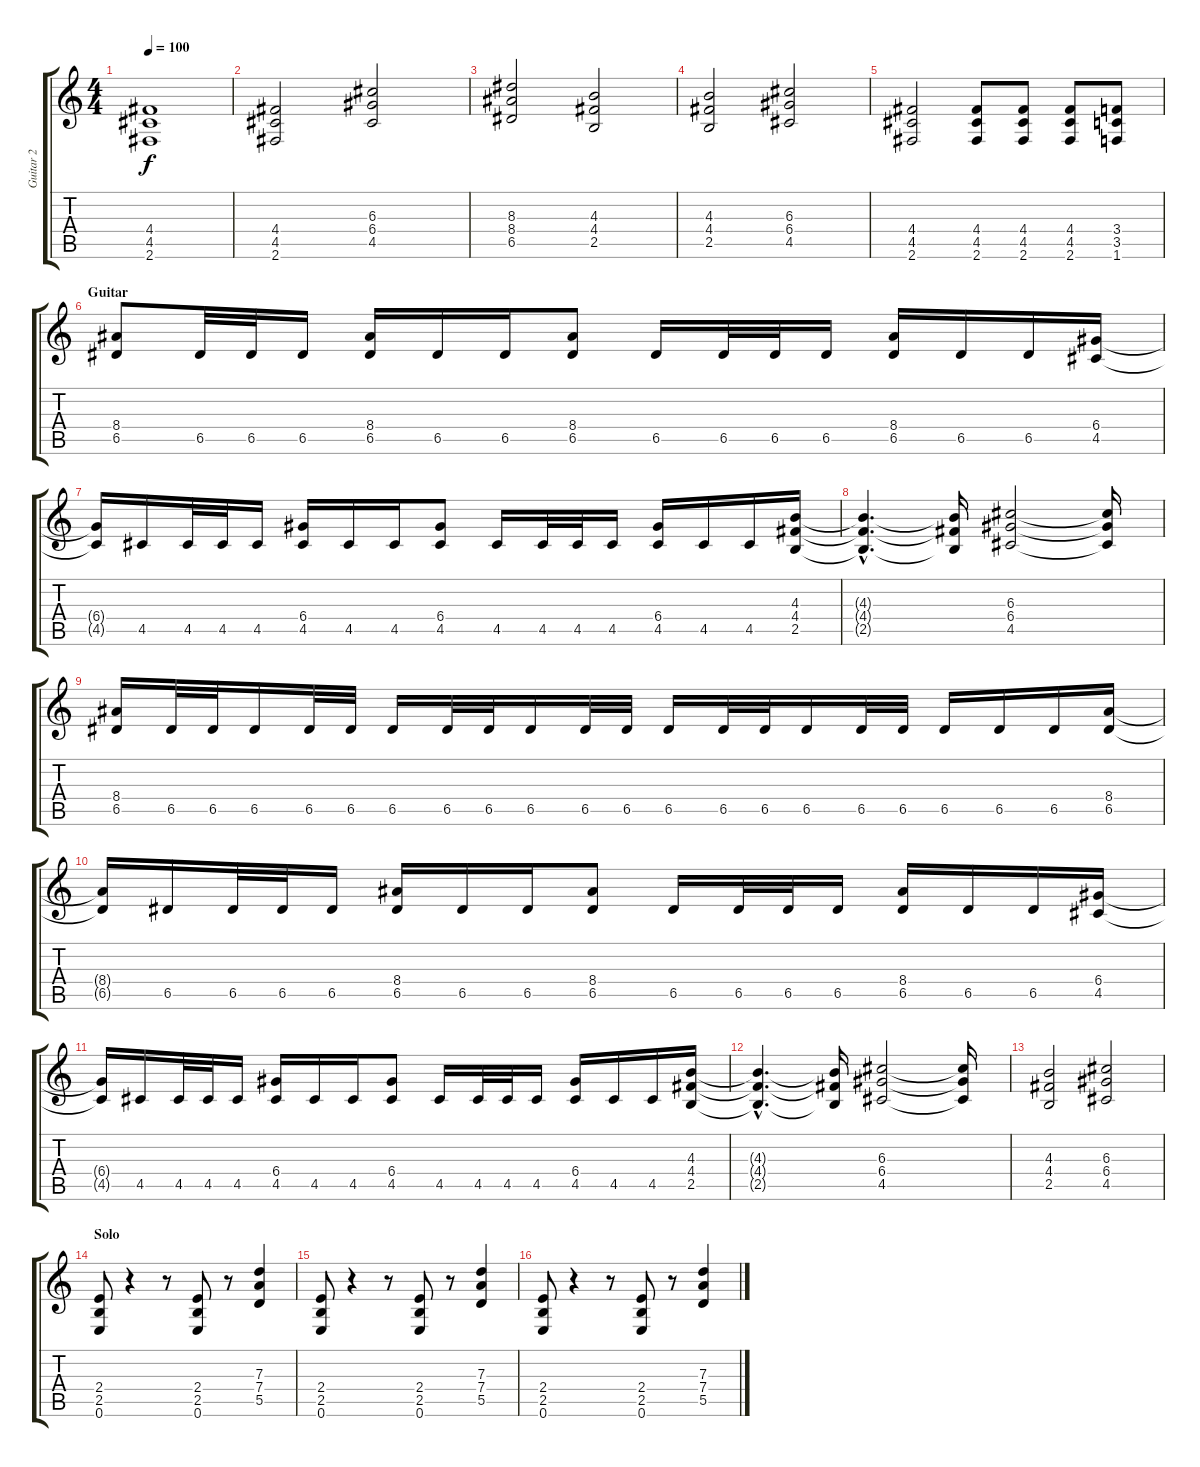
\track ("Guitar 2" "Guitar 2") {instrument distortionguitar}
\staff {score tabs}
\tuning (E4 B3 G3 D3 A2 E2) {hide}
\ts (4 4)
\tempo 100
\clef g2
\ks c
(4.4 4.5 2.6).1{dy f} |
(4.4 4.5 2.6).2 (6.3 6.4 4.5).2 |
(8.3 8.4 6.5).2 (4.3 4.4 2.5).2 |
(4.3 4.4 2.5).2 (6.3 6.4 4.5).2 |
(4.4 4.5 2.6).2 (4.4 4.5 2.6).8 (4.4 4.5 2.6).8 (4.4 4.5 2.6).8 (3.4 3.5 1.6).8 |
\section ("" "Guitar ")
(8.4 6.5).8 6.5.32 6.5.32 6.5.16 (8.4 6.5).16 6.5.16 6.5.16 (8.4 6.5).8 6.5.16 6.5.32 6.5.32 6.5.16 (8.4 6.5).16 6.5.16 6.5.16 (6.4 4.5).16 |
(6.4{t} 4.5{t}).16 4.5.16 4.5.32 4.5.32 4.5.16 (6.4 4.5).16 4.5.16 4.5.16 (6.4 4.5).8 4.5.16 4.5.32 4.5.32 4.5.16 (6.4 4.5).16 4.5.16 4.5.16 (4.3 4.4 2.5).16 |
(4.3{hac t} 4.4{hac t} 2.5{hac t}).4{d} (4.3{t} 4.4{t} 2.5{t}).16 (6.3 6.4 4.5).2 (6.3{t} 6.4{t} 4.5{t}).16 |
(8.4 6.5).16 6.5.32 6.5.32 6.5.16 6.5.32 6.5.32 6.5.16 6.5.32 6.5.32 6.5.16 6.5.32 6.5.32 6.5.16 6.5.32 6.5.32 6.5.16 6.5.32 6.5.32 6.5.16 6.5.16 6.5.16 (8.4 6.5).16 |
(8.4{t} 6.5{t}).16 6.5.16 6.5.32 6.5.32 6.5.16 (8.4 6.5).16 6.5.16 6.5.16 (8.4 6.5).8 6.5.16 6.5.32 6.5.32 6.5.16 (8.4 6.5).16 6.5.16 6.5.16 (6.4 4.5).16 |
(6.4{t} 4.5{t}).16 4.5.16 4.5.32 4.5.32 4.5.16 (6.4 4.5).16 4.5.16 4.5.16 (6.4 4.5).8 4.5.16 4.5.32 4.5.32 4.5.16 (6.4 4.5).16 4.5.16 4.5.16 (4.3 4.4 2.5).16 |
(4.3{hac t} 4.4{hac t} 2.5{hac t}).4{d} (4.3{t} 4.4{t} 2.5{t}).16 (6.3 6.4 4.5).2 (6.3{t} 6.4{t} 4.5{t}).16 |
(4.3 4.4 2.5).2 (6.3 6.4 4.5).2 |
\section ("" "Solo")
(2.4 2.5 0.6).8 r.4 r.8 (2.4 2.5 0.6).8 r.8 (7.3 7.4 5.5).4 |
(2.4 2.5 0.6).8 r.4 r.8 (2.4 2.5 0.6).8 r.8 (7.3 7.4 5.5).4 |
(2.4 2.5 0.6).8 r.4 r.8 (2.4 2.5 0.6).8 r.8 (7.3 7.4 5.5).4
